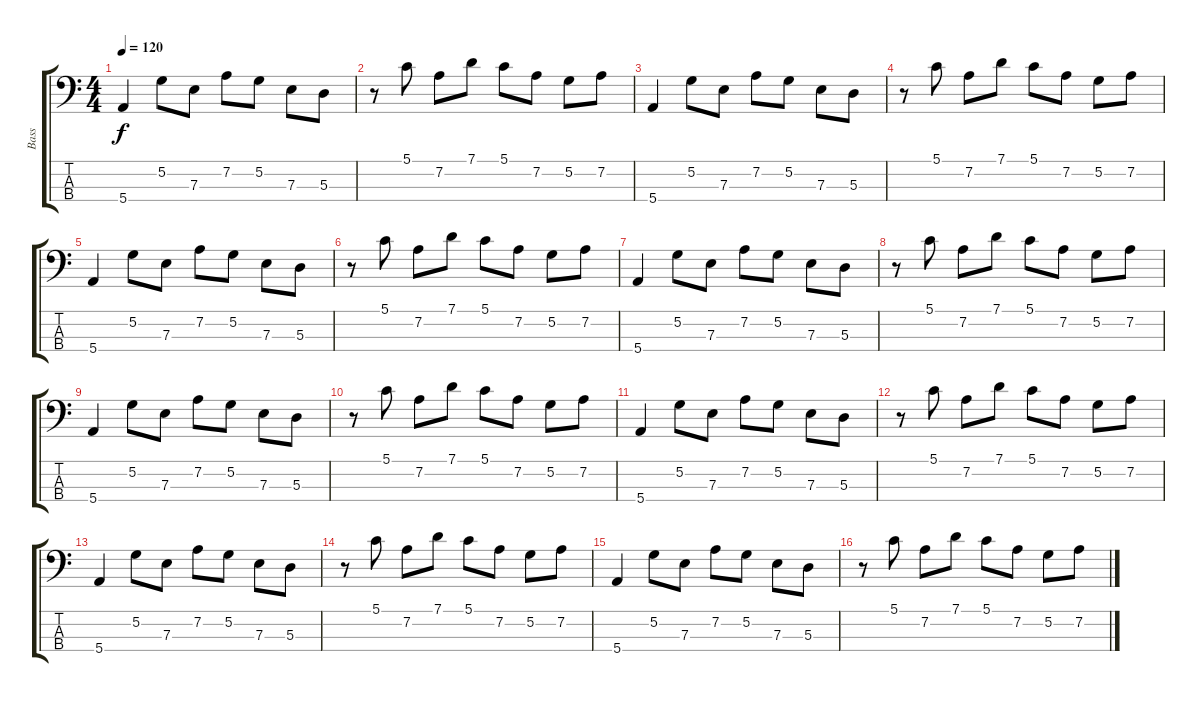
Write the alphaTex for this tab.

\track ("Bass" "Bass") {instrument electricbasspick}
\staff {score tabs}
\tuning (G2 D2 A1 E1) {hide}
\ts (4 4)
\tempo 120
\clef f4
\ks c
5.4.4{dy f} 5.2.8 7.3.8 7.2.8 5.2.8 7.3.8 5.3.8 |
r.8 5.1.8 7.2.8 7.1.8 5.1.8 7.2.8 5.2.8 7.2.8 |
5.4.4 5.2.8 7.3.8 7.2.8 5.2.8 7.3.8 5.3.8 |
r.8 5.1.8 7.2.8 7.1.8 5.1.8 7.2.8 5.2.8 7.2.8 |
5.4.4 5.2.8 7.3.8 7.2.8 5.2.8 7.3.8 5.3.8 |
r.8 5.1.8 7.2.8 7.1.8 5.1.8 7.2.8 5.2.8 7.2.8 |
5.4.4 5.2.8 7.3.8 7.2.8 5.2.8 7.3.8 5.3.8 |
r.8 5.1.8 7.2.8 7.1.8 5.1.8 7.2.8 5.2.8 7.2.8 |
5.4.4 5.2.8 7.3.8 7.2.8 5.2.8 7.3.8 5.3.8 |
r.8 5.1.8 7.2.8 7.1.8 5.1.8 7.2.8 5.2.8 7.2.8 |
5.4.4 5.2.8 7.3.8 7.2.8 5.2.8 7.3.8 5.3.8 |
r.8 5.1.8 7.2.8 7.1.8 5.1.8 7.2.8 5.2.8 7.2.8 |
5.4.4 5.2.8 7.3.8 7.2.8 5.2.8 7.3.8 5.3.8 |
r.8 5.1.8 7.2.8 7.1.8 5.1.8 7.2.8 5.2.8 7.2.8 |
5.4.4 5.2.8 7.3.8 7.2.8 5.2.8 7.3.8 5.3.8 |
r.8 5.1.8 7.2.8 7.1.8 5.1.8 7.2.8 5.2.8 7.2.8
